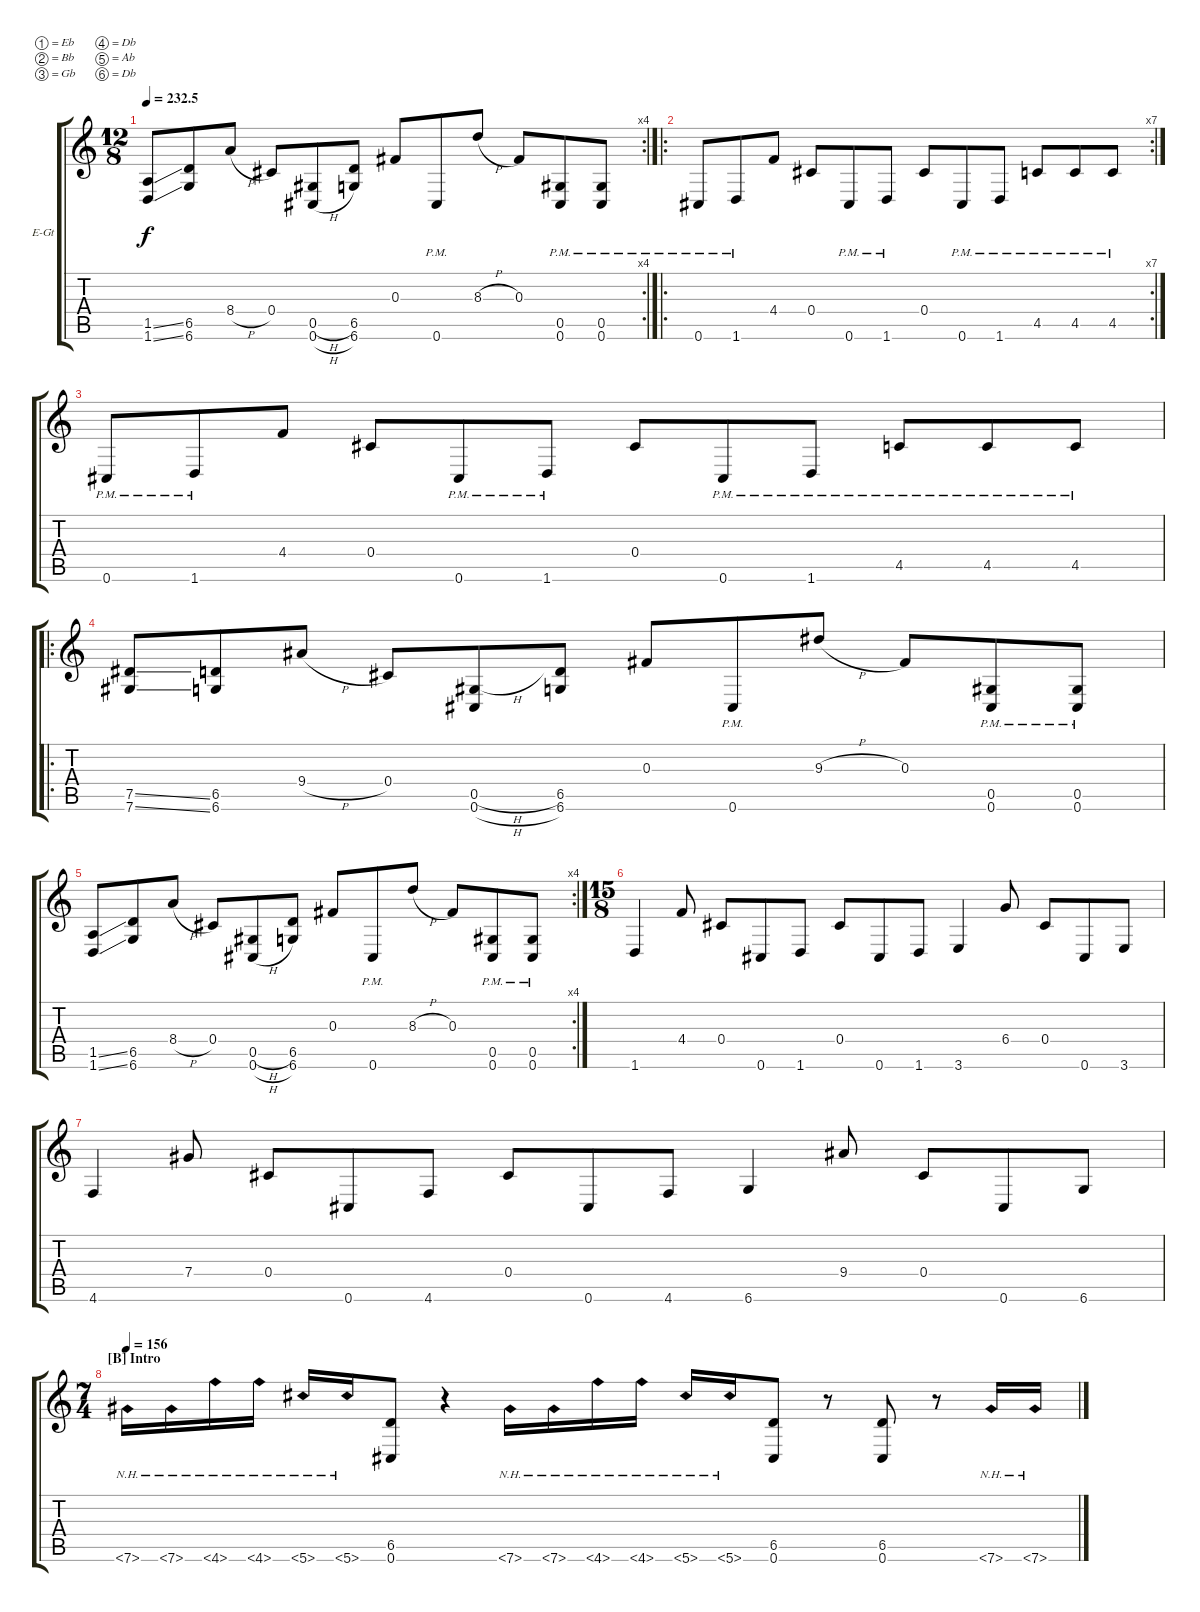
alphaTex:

\defaultSystemsLayout 4
\bracketExtendMode groupsimilarinstruments
\firstSystemTrackNameOrientation horizontal
\otherSystemsTrackNameOrientation horizontal
\track ("Daniel Mongrain" "E-Gt") {instrument distortionguitar}
\staff {score tabs}
\tuning (Eb4 Bb3 Gb3 Db3 Ab2 Db2)
\rc 4
\ts (12 8)
\tempo
232.5
\accidentals auto
\clef g2
\ottava regular
\simile none
\ks c
(1.6{ss} 1.5{ss}).8{dy f} (6.6 6.5).8 8.4{h}.8 0.4.8 (0.5{h} 0.6{h}).8 (6.6 6.5).8 0.3.8 0.6{pm}.8 8.3{h}.8 0.3.8 (0.6{pm} 0.5{pm}).8 (0.6{pm} 0.5{pm}).8 |
\ro
\rc 7
0.6{pm}.8 1.6{pm}.8 4.4.8 0.4.8 0.6{pm}.8 1.6{pm}.8 0.4.8 0.6{pm}.8 1.6{pm}.8 4.5{pm}.8 4.5{pm}.8 4.5{pm}.8 |
0.6{pm}.8 1.6{pm}.8 4.4.8 0.4.8 0.6{pm}.8 1.6{pm}.8 0.4.8 0.6{pm}.8 1.6{pm}.8 4.5{pm}.8 4.5{pm}.8 4.5{pm}.8 |
\ro
(7.5{ss} 7.6{ss}).8 (6.5 6.6).8 9.4{h}.8 0.4.8 (0.6{h} 0.5{h}).8 (6.5 6.6).8 0.3.8 0.6{pm}.8 9.3{h}.8 0.3.8 (0.5{pm} 0.6{pm}).8 (0.6{pm} 0.5{pm}).8 |
\rc 4
(1.6{ss} 1.5{ss}).8 (6.6 6.5).8 8.4{h}.8 0.4.8 (0.5{h} 0.6{h}).8 (6.6 6.5).8 0.3.8 0.6{pm}.8 8.3{h}.8 0.3.8 (0.6{pm} 0.5{pm}).8 (0.6{pm} 0.5{pm}).8 |
\ts (15 8)
1.6.4 4.4.8 0.4.8 0.6.8 1.6.8 0.4.8 0.6.8 1.6.8 3.6.4 6.4.8 0.4.8 0.6.8 3.6.8 |
4.6.4 7.4.8 0.4.8 0.6.8 4.6.8 0.4.8 0.6.8 4.6.8 6.6.4 9.4.8 0.4.8 0.6.8 6.6.8 |
\ts (7 4)
\section ("B" "Intro")
\tempo 156
7.6{nh}.16 7.6{nh}.16 4.6{nh}.16 4.6{nh}.16 5.6{nh}.16 5.6{nh}.16 (0.6 6.5).8 r.4 7.6{nh}.16 7.6{nh}.16 4.6{nh}.16 4.6{nh}.16 5.6{nh}.16 5.6{nh}.16 (0.6 6.5).8 r.8 (0.6 6.5).8 r.8 7.6{nh}.16 7.6{nh}.16
